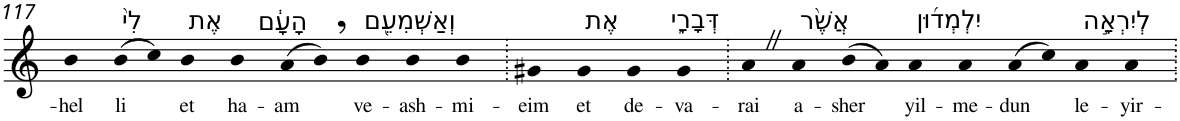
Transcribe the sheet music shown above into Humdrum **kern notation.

**kern	**text
*part1	*part1
*staff1	*staff1
*I"Piano	*
*I'Pno	*
!!LO:PB:g=z
*clefG2	*
*k[]	*
=117	=117
!	!LO:LY:b
4b	-hel
!LO:TX:a:t=לִי֙	!
!	!LO:LY:b
(>8b	li
8cc)	.
!LO:TX:a:t=אֶת	!
!	!LO:LY:b
4b	et
!LO:TX:a:t=הָעָ֔ם	!
!	!LO:LY:b
4b	ha-
!	!LO:LY:b
(>8a	-am
8b,)	.
!LO:TX:a:t=וְאַשְׁמִעֵ֖ם	!
!	!LO:LY:b
4b	ve-
!	!LO:LY:b
4b	-ash-
!	!LO:LY:b
4b	-mi-
=118.	=118.
!	!LO:LY:b
4g#X	-eim
!LO:TX:a:t=אֶת	!
!	!LO:LY:b
4g#	et
!LO:TX:a:t=דְּבָרָ֑י	!
!	!LO:LY:b
4g#	de-
!	!LO:LY:b
4g#	-va-
=119.	=119.
!	!LO:LY:b
4aZ	-rai
!LO:TX:a:t=אֲשֶׁ֨ר	!
!	!LO:LY:b
4a	a-
!	!LO:LY:b
(>8b	-sher
8a)	.
!LO:TX:a:t=יִלְמְד֜וּן	!
!	!LO:LY:b
4a	yil-
!	!LO:LY:b
4a	-me-
!	!LO:LY:b
(>8a	-dun
8cc)	.
!LO:TX:a:t=לְיִרְאָ֣ה	!
!	!LO:LY:b
4a	le-
!	!LO:LY:b
4a	-yir-
=.	=.
*-	*-
